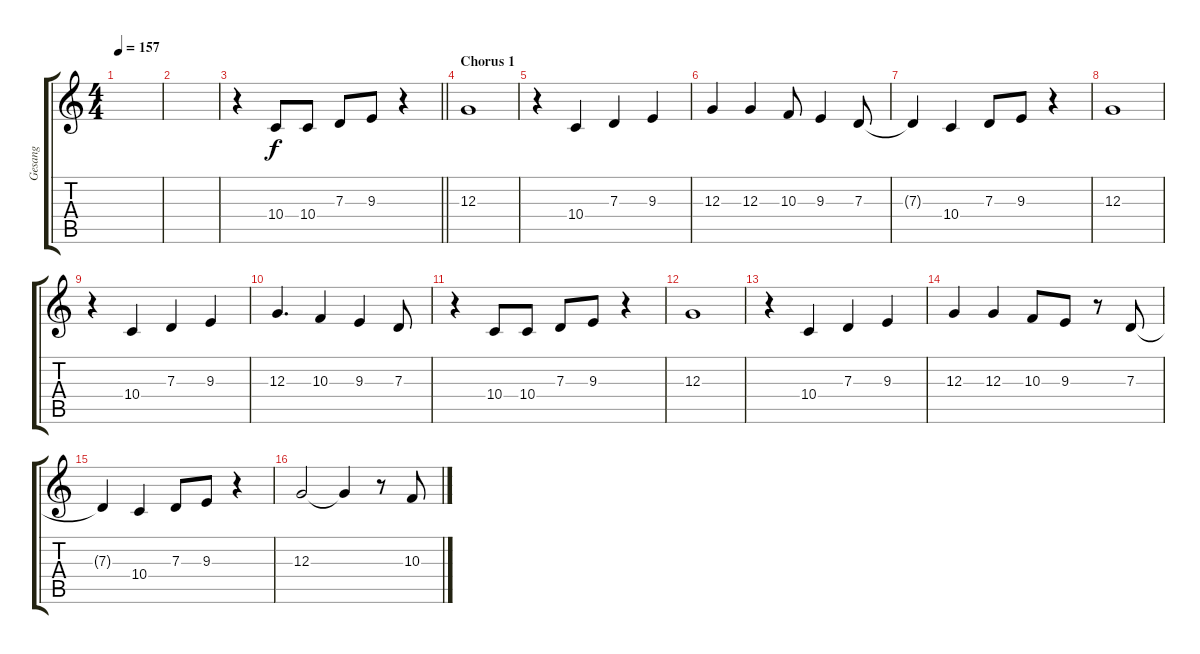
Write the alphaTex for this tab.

\track ("Gesang" "Gesang") {instrument lead2sawtooth}
\staff {score tabs}
\tuning (E4 B3 G3 D3 A2 E2) {hide}
\ts (4 4)
\tempo 157
\clef g2
\ks c
|
|
\barLineRight lightlight
r.4 10.4.8 10.4.8 7.3.8 9.3.8 r.4 |
\section ("" "Chorus 1")
12.3.1 |
r.4 10.4.4 7.3.4 9.3.4 |
12.3.4 12.3.4 10.3.8 9.3.4 7.3.8 |
7.3{t}.4 10.4.4 7.3.8 9.3.8 r.4 |
12.3.1 |
r.4 10.4.4 7.3.4 9.3.4 |
12.3.4{d} 10.3.4 9.3.4 7.3.8 |
r.4 10.4.8 10.4.8 7.3.8 9.3.8 r.4 |
12.3.1 |
r.4 10.4.4 7.3.4 9.3.4 |
12.3.4 12.3.4 10.3.8 9.3.8 r.8 7.3.8 |
7.3{t}.4 10.4.4 7.3.8 9.3.8 r.4 |
12.3.2 12.3{t}.4 r.8 10.3.8
